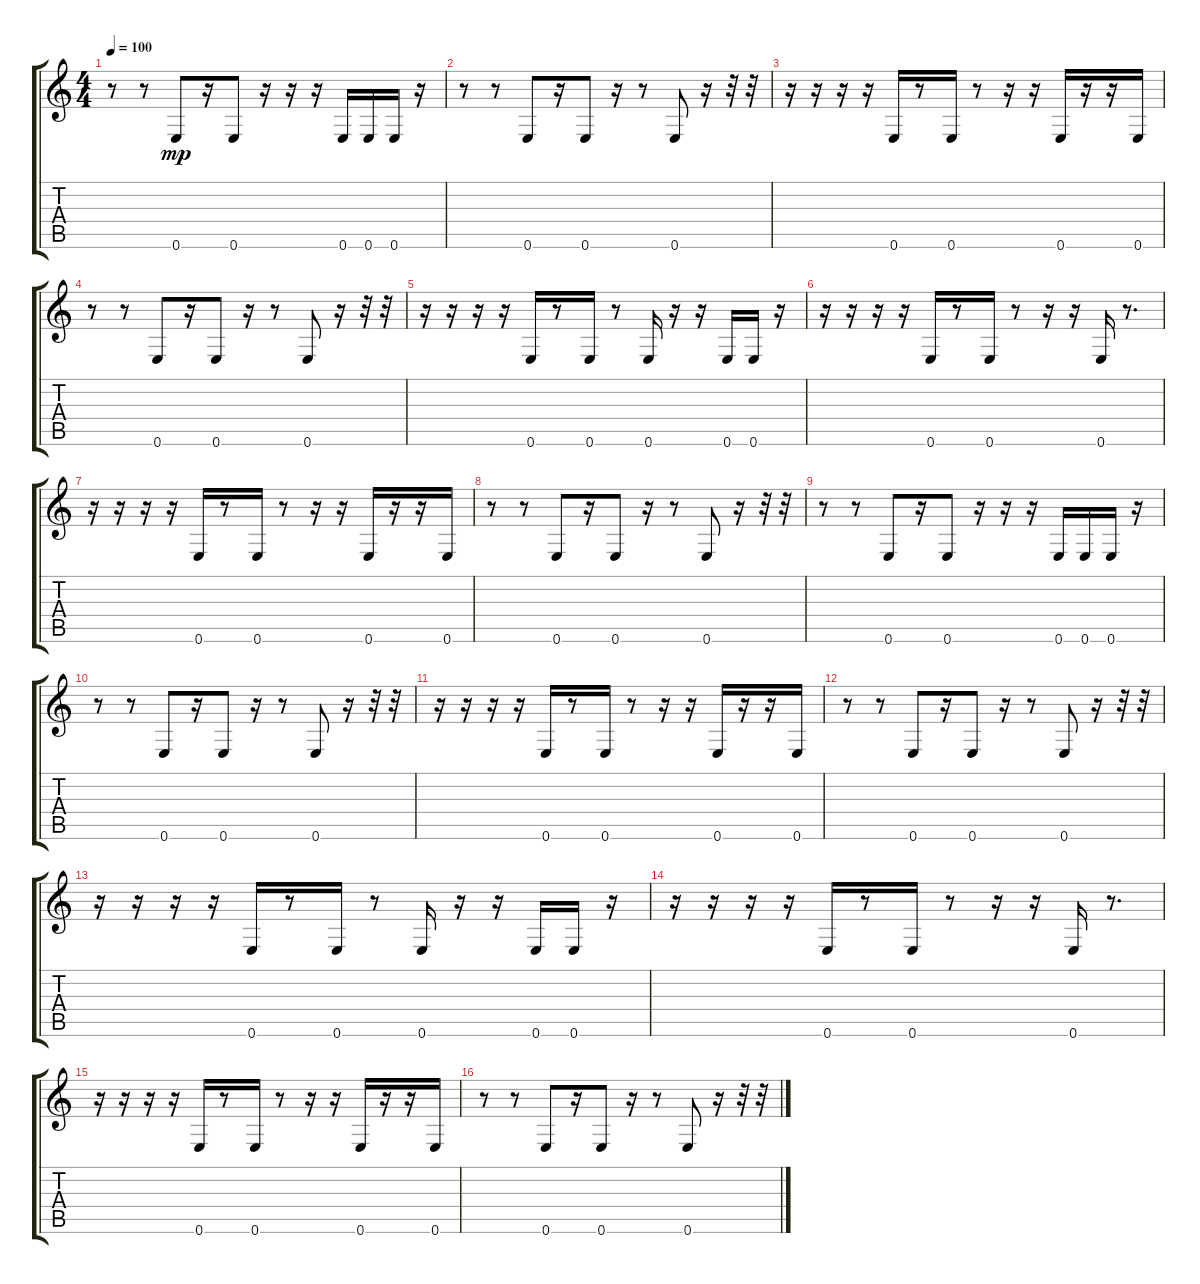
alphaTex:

\track "" {instrument acousticbass}
\staff {score tabs}
\tuning (E4 B3 G3 D3 A2 E2) {hide}
\ts (4 4)
\tempo 100
\clef g2
\ks c
r.8{dy mp} r.8 0.6.8 r.16 0.6.8 r.16 r.16 r.16 0.6.16 0.6.16 0.6.16 r.16 |
r.8 r.8 0.6.8 r.16 0.6.8 r.16 r.8 0.6.8 r.16 r.32 r.32 |
r.16 r.16 r.16 r.16 0.6.16 r.8 0.6.16 r.8 r.16 r.16 0.6.16 r.16 r.16 0.6.16 |
r.8 r.8 0.6.8 r.16 0.6.8 r.16 r.8 0.6.8 r.16 r.32 r.32 |
r.16 r.16 r.16 r.16 0.6.16 r.8 0.6.16 r.8 0.6.16 r.16 r.16 0.6.16 0.6.16 r.16 |
r.16 r.16 r.16 r.16 0.6.16 r.8 0.6.16 r.8 r.16 r.16 0.6.16 r.8{d} |
r.16 r.16 r.16 r.16 0.6.16 r.8 0.6.16 r.8 r.16 r.16 0.6.16 r.16 r.16 0.6.16 |
r.8 r.8 0.6.8 r.16 0.6.8 r.16 r.8 0.6.8 r.16 r.32 r.32 |
r.8 r.8 0.6.8 r.16 0.6.8 r.16 r.16 r.16 0.6.16 0.6.16 0.6.16 r.16 |
r.8 r.8 0.6.8 r.16 0.6.8 r.16 r.8 0.6.8 r.16 r.32 r.32 |
r.16 r.16 r.16 r.16 0.6.16 r.8 0.6.16 r.8 r.16 r.16 0.6.16 r.16 r.16 0.6.16 |
r.8 r.8 0.6.8 r.16 0.6.8 r.16 r.8 0.6.8 r.16 r.32 r.32 |
r.16 r.16 r.16 r.16 0.6.16 r.8 0.6.16 r.8 0.6.16 r.16 r.16 0.6.16 0.6.16 r.16 |
r.16 r.16 r.16 r.16 0.6.16 r.8 0.6.16 r.8 r.16 r.16 0.6.16 r.8{d} |
r.16 r.16 r.16 r.16 0.6.16 r.8 0.6.16 r.8 r.16 r.16 0.6.16 r.16 r.16 0.6.16 |
r.8 r.8 0.6.8 r.16 0.6.8 r.16 r.8 0.6.8 r.16 r.32 r.32
